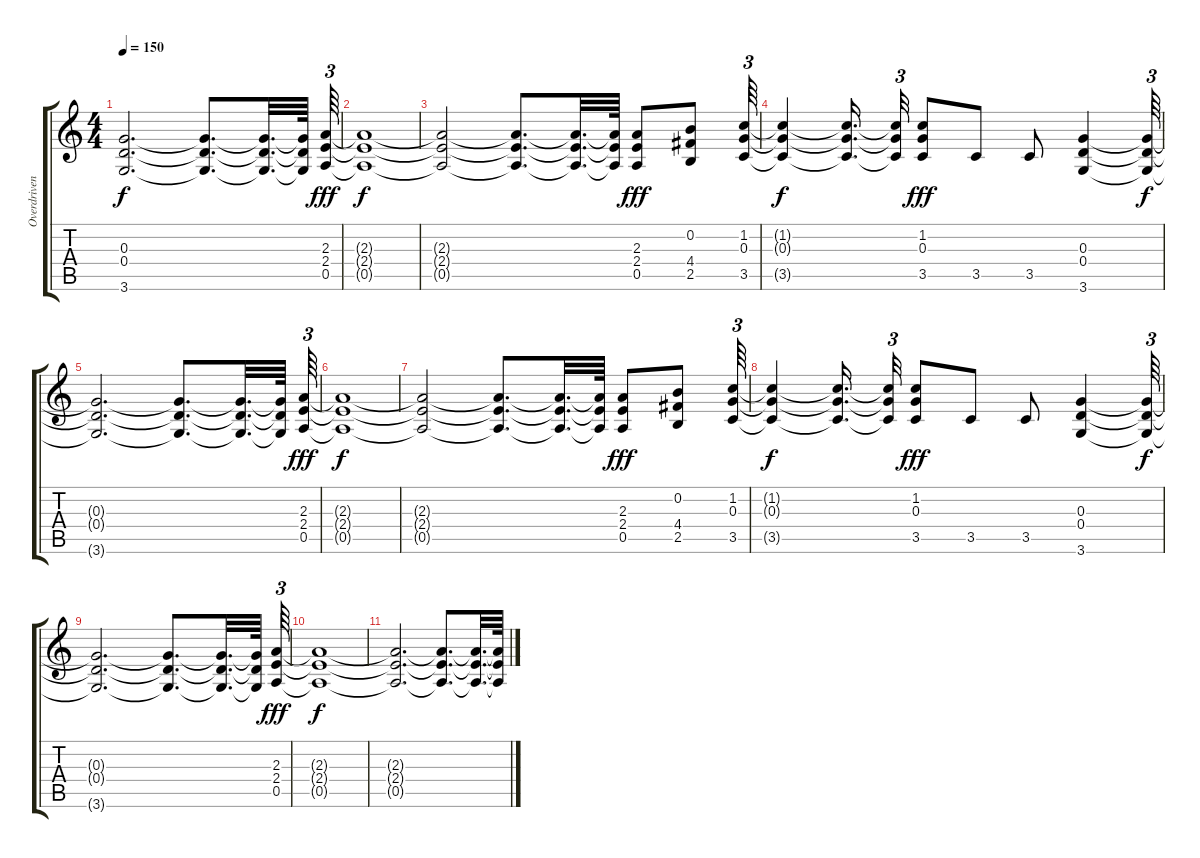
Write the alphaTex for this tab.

\track ("Overdriven Guitar" "Overdriven") {instrument overdrivenguitar}
\staff {score tabs}
\tuning (E4 B3 G3 D3 A2 E2) {hide}
\ts (4 4)
\tempo 150
\clef g2
\ks c
(0.3{t} 0.4{t} 3.6{t}).2{d dy f} (0.3{t} 0.4{t} 3.6{t}).8{d} (0.3{t} 0.4{t} 3.6{t}).32{d} (0.3{t} 0.4{t} 3.6{t}).64 (2.3 2.4 0.5).64{tu (3 2) dy fff} |
(2.3{t} 2.4{t} 0.5{t}).1{dy f} |
(2.3{t} 2.4{t} 0.5{t}).2 (2.3{t} 2.4{t} 0.5{t}).8{d} (2.3{t} 2.4{t} 0.5{t}).32{d} (2.3{t} 2.4{t} 0.5{t}).64 (2.3 2.4 0.5).8{dy fff} (0.2 4.4 2.5).8 (1.2 0.3 3.5).64{tu (3 2)} |
(1.2{t} 0.3{t} 3.5{t}).4{dy f} (1.2{t} 0.3{t} 3.5{t}).16{d} (1.2{t} 0.3{t} 3.5{t}).32{tu (3 2)} (1.2 0.3 3.5).8{dy fff} 3.5.8 3.5.8 (0.3 0.4 3.6).4 (0.3{t} 0.4{t} 3.6{t}).64{tu (3 2) dy f} |
(0.3{t} 0.4{t} 3.6{t}).2{d} (0.3{t} 0.4{t} 3.6{t}).8{d} (0.3{t} 0.4{t} 3.6{t}).32{d} (0.3{t} 0.4{t} 3.6{t}).64 (2.3 2.4 0.5).64{tu (3 2) dy fff} |
(2.3{t} 2.4{t} 0.5{t}).1{dy f} |
(2.3{t} 2.4{t} 0.5{t}).2 (2.3{t} 2.4{t} 0.5{t}).8{d} (2.3{t} 2.4{t} 0.5{t}).32{d} (2.3{t} 2.4{t} 0.5{t}).64 (2.3 2.4 0.5).8{dy fff} (0.2 4.4 2.5).8 (1.2 0.3 3.5).64{tu (3 2)} |
(1.2{t} 0.3{t} 3.5{t}).4{dy f} (1.2{t} 0.3{t} 3.5{t}).16{d} (1.2{t} 0.3{t} 3.5{t}).32{tu (3 2)} (1.2 0.3 3.5).8{dy fff} 3.5.8 3.5.8 (0.3 0.4 3.6).4 (0.3{t} 0.4{t} 3.6{t}).64{tu (3 2) dy f} |
(0.3{t} 0.4{t} 3.6{t}).2{d} (0.3{t} 0.4{t} 3.6{t}).8{d} (0.3{t} 0.4{t} 3.6{t}).32{d} (0.3{t} 0.4{t} 3.6{t}).64 (2.3 2.4 0.5).64{tu (3 2) dy fff} |
(2.3{t} 2.4{t} 0.5{t}).1{dy f} |
(2.3{t} 2.4{t} 0.5{t}).2{d} (2.3{t} 2.4{t} 0.5{t}).8{d} (2.3{t} 2.4{t} 0.5{t}).32{d} (2.3{t} 2.4{t} 0.5{t}).64
